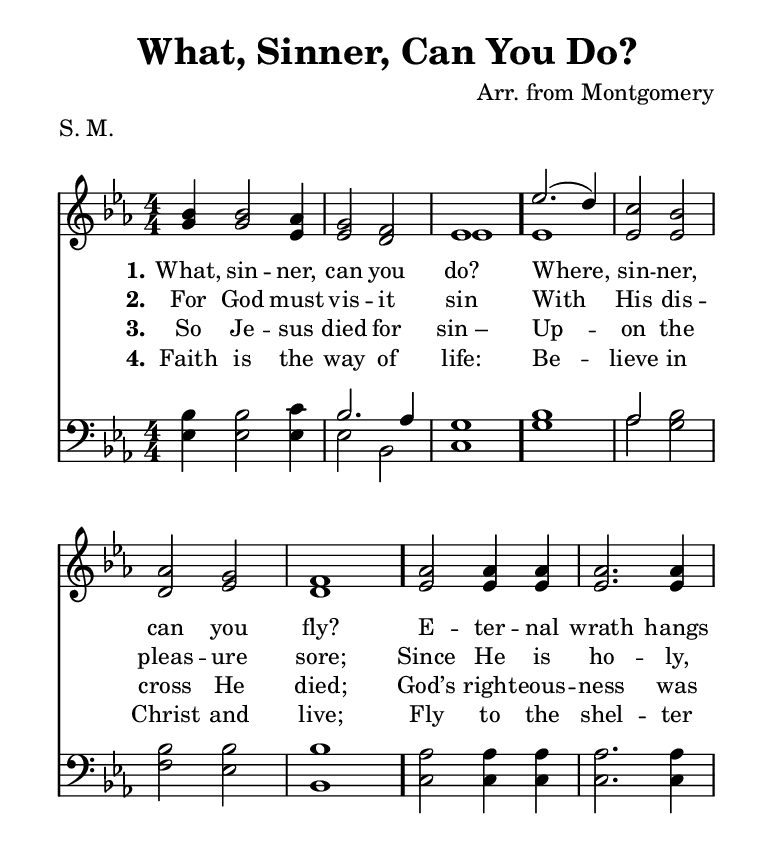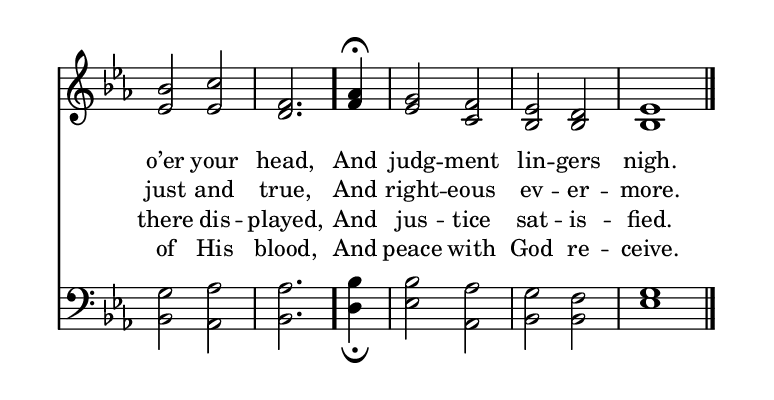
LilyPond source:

\include "common/global.ily"
\paper {
  \include "common/paper.ily"
  ragged-bottom = ##t
  system-system-spacing.padding = 6
}

\header{
  %gospel
  hymnnumber = "280"
  title = "What, Sinner, Can You Do?"
  tunename = "London"
  meter = "S. M."
  poet = ""
  composer = "Arr. from Montgomery"
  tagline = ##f
}

ta = { \tempo 4=140 }
tb = { \tempo 4=70 }

global = {
  \include "common/overrides.ily"
  \override Staff.TimeSignature.style = #'numbered
  \time 4/4
  \override Score.MetronomeMark.transparent = ##t % hide all fermata changes too
  \ta
  \key ees \major
  \autoBeamOff
}

notesSoprano = {
\global
\relative c'' {

  bes4 bes2 aes4 | g2 f | ees1 |
  ees'2.( d4) | c2 bes | aes g | f1 |
  aes2 aes4 aes | aes2. aes4 | bes2 c | f,2.
  \tb aes4\fermata \ta | g2 f | ees d | ees1 |

  \bar "|."

}
}

notesAlto = {
\global
\relative e' {

  g4 g2 ees4 | ees2 d | ees1 |
  ees1 | ees2 ees | d ees | d1 |
  ees2 ees4 ees | ees2. ees4 | ees2 ees | d2.
  f4 | ees2 c | bes bes | bes1 |

}
}

notesTenor = {
\global
\relative a {

  bes4 bes2 c4 | bes2. aes4 | g1 |
  bes1 | aes2 bes | bes bes | bes1 |
  aes2 aes4 aes | aes2. aes4 | g2 aes | aes2.
  bes4 | bes2 aes | g f | g1 |

}
}

notesBass = {
\global
\relative f {

  ees4 ees2 ees4 | ees2 bes | c1 |
  g'1 | aes2 g | f ees | bes1 |
  c2 c4 c | c2. c4 | bes2 aes | bes2.
  d4_\fermata | ees2 aes, | bes bes | ees1

}
}

wordsA = \lyricmode {
\set stanza = "1."

What, sin -- ner, can you do? \bar "."
Where, sin -- ner, can you fly? \bar "."
E -- ter -- nal wrath hangs o’er your head, \bar "."
And judg -- ment lin -- gers nigh. \bar "."

}

wordsB = \lyricmode {
\set stanza = "2."

For God must vis -- it sin
With His dis -- pleas -- ure sore;
Since He is ho -- ly, just and true,
And right -- eous ev -- er -- more.

}

wordsC = \lyricmode {
\set stanza = "3."

So Je -- sus died for sin_–
Up -- on the cross He died;
God’s right -- eous -- ness was there dis -- played,
And jus -- tice sat -- is -- fied.

}

wordsD = \lyricmode {
\set stanza = "4."

Faith is the way of life:
Be -- lieve in Christ and live;
Fly to the shel -- ter of His blood,
And peace with God re -- ceive.

}

\score {
  \context ChoirStaff <<
    \context Staff = upper <<
      \set Staff.autoBeaming = ##f
      \set ChoirStaff.systemStartDelimiter = #'SystemStartBar
      \set ChoirStaff.printPartCombineTexts = ##f
      \partcombine #'(2 . 11) \notesSoprano \notesAlto
      \context NullVoice = sopranos { \voiceOne << \notesSoprano >> }
      \context Lyrics = one   \lyricsto sopranos \wordsA
      \context Lyrics = two   \lyricsto sopranos \wordsB
      \context Lyrics = three \lyricsto sopranos \wordsC
      \context Lyrics = four  \lyricsto sopranos \wordsD
    >>
    \context Staff = men <<
      \set Staff.autoBeaming = ##f
      \clef bass
      \set ChoirStaff.printPartCombineTexts = ##f
      \partcombine #'(2 . 11) \notesTenor \notesBass
    >>
  >>
  \layout {
    \include "common/layout.ily"
  }
  #(cond ((ly:get-option 'eog-midi-permitted) #{ \midi{
    \include "common/midi.ily"
  } #}))
}

\version "2.19.49"  % necessary for upgrading to future LilyPond versions.

% vi:set et ts=2 sw=2 ai nocindent syntax=lilypond:
